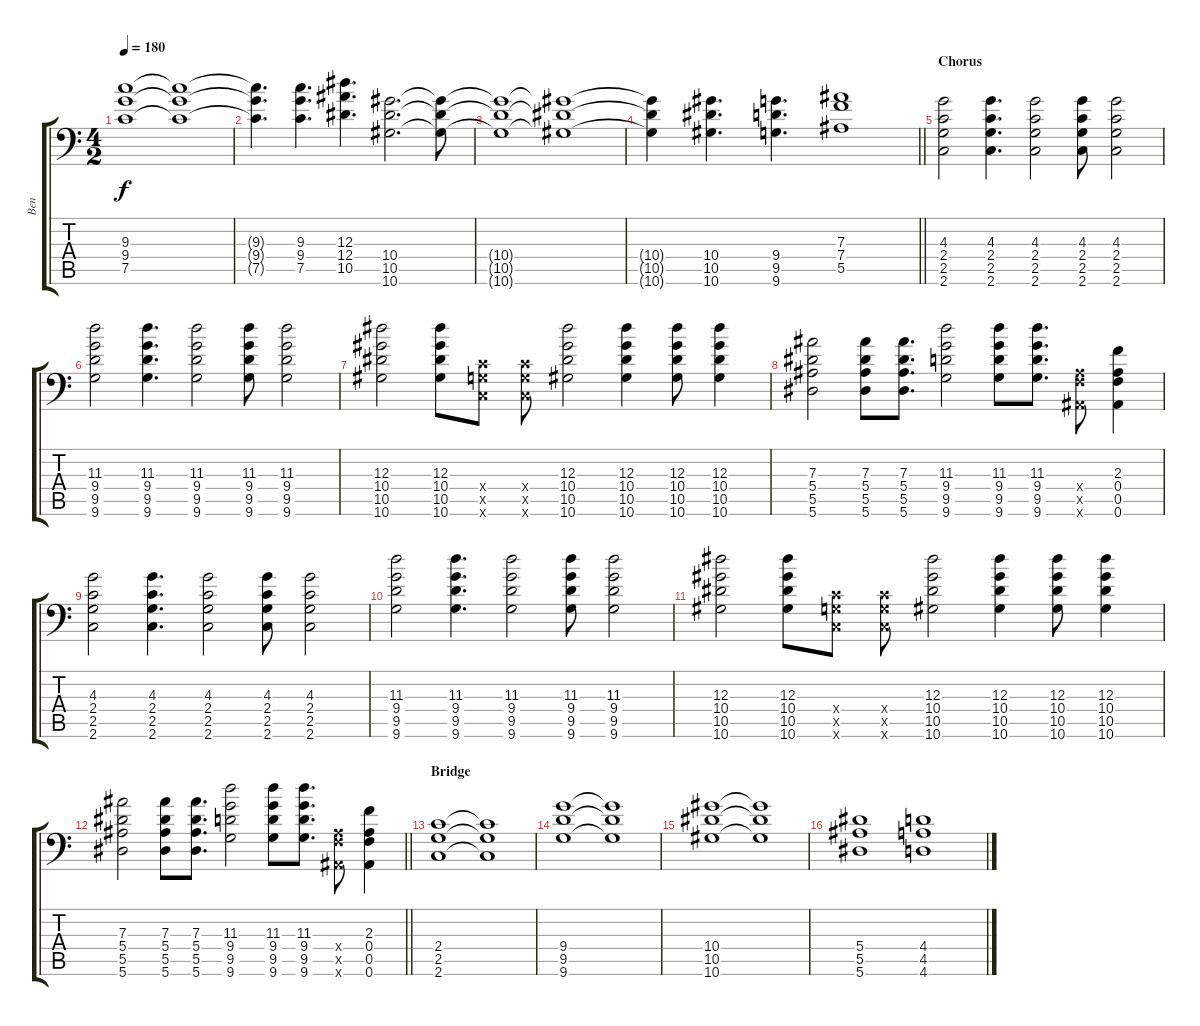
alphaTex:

\track ("Ben" "Ben") {instrument distortionguitar}
\staff {score tabs}
\tuning (C4 G3 Eb3 Bb2 F2 Bb1) {hide}
\ts (4 2)
\tempo 180
\clef f4
\ks c
(9.3{t} 9.4{t} 7.5{t}).1{dy f} (9.3{t} 9.4{t} 7.5{t}).1 |
(9.3{t} 9.4{t} 7.5{t}).4{d} (9.3 9.4 7.5).4{d} (12.3 12.4 10.5).4{d} (10.4 10.5 10.6).2{d} (10.4{t} 10.5{t} 10.6{t}).8 |
(10.4{t} 10.5{t} 10.6{t}).1 (10.4{t} 10.5{t} 10.6{t}).1 |
\barLineRight lightlight
(10.4{t} 10.5{t} 10.6{t}).4 (10.4 10.5 10.6).4{d} (9.4 9.5 9.6).4{d} (7.3 7.4 5.5).1 |
\section ("" "Chorus")
(4.3 2.4 2.5 2.6).2 (4.3 2.4 2.5 2.6).4{d} (4.3 2.4 2.5 2.6).2 (4.3 2.4 2.5 2.6).8 (4.3 2.4 2.5 2.6).2 |
(11.3 9.4 9.5 9.6).2 (11.3 9.4 9.5 9.6).4{d} (11.3 9.4 9.5 9.6).2 (11.3 9.4 9.5 9.6).8 (11.3 9.4 9.5 9.6).2 |
(12.3 10.4 10.5 10.6).2 (12.3 10.4 10.5 10.6).8 (2.4{x} 2.5{x} 2.6{x}).8 (2.4{x} 2.5{x} 2.6{x}).8 (12.3 10.4 10.5 10.6).2 (12.3 10.4 10.5 10.6).4 (12.3 10.4 10.5 10.6).8 (12.3 10.4 10.5 10.6).4 |
(7.3 5.4 5.5 5.6).2 (7.3 5.4 5.5 5.6).8 (7.3 5.4 5.5 5.6).8{d} (11.3 9.4 9.5 9.6).2 (11.3 9.4 9.5 9.6).8 (11.3 9.4 9.5 9.6).8{d} (0.4{x} 0.5{x} 0.6{x}).8 (2.3 0.4 0.5 0.6).4 |
(4.3 2.4 2.5 2.6).2 (4.3 2.4 2.5 2.6).4{d} (4.3 2.4 2.5 2.6).2 (4.3 2.4 2.5 2.6).8 (4.3 2.4 2.5 2.6).2 |
(11.3 9.4 9.5 9.6).2 (11.3 9.4 9.5 9.6).4{d} (11.3 9.4 9.5 9.6).2 (11.3 9.4 9.5 9.6).8 (11.3 9.4 9.5 9.6).2 |
(12.3 10.4 10.5 10.6).2 (12.3 10.4 10.5 10.6).8 (2.4{x} 2.5{x} 2.6{x}).8 (2.4{x} 2.5{x} 2.6{x}).8 (12.3 10.4 10.5 10.6).2 (12.3 10.4 10.5 10.6).4 (12.3 10.4 10.5 10.6).8 (12.3 10.4 10.5 10.6).4 |
\barLineRight lightlight
(7.3 5.4 5.5 5.6).2 (7.3 5.4 5.5 5.6).8 (7.3 5.4 5.5 5.6).8{d} (11.3 9.4 9.5 9.6).2 (11.3 9.4 9.5 9.6).8 (11.3 9.4 9.5 9.6).8{d} (0.4{x} 0.5{x} 0.6{x}).8 (2.3 0.4 0.5 0.6).4 |
\section ("" "Bridge")
(2.4 2.5 2.6).1 (2.4{t} 2.5{t} 2.6{t}).1 |
(9.4 9.5 9.6).1 (9.4{t} 9.5{t} 9.6{t}).1 |
(10.4 10.5 10.6).1 (10.4{t} 10.5{t} 10.6{t}).1 |
(5.4 5.5 5.6).1 (4.4 4.5 4.6).1
